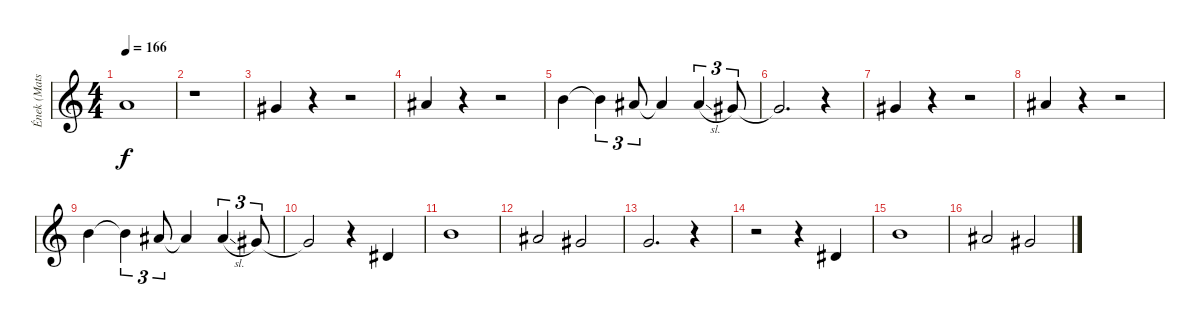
\track ("Ének (Mats Levén)" "Ének (Mats") {instrument tenorsax}
\staff {score}
\tuning (E4 B3 G3 D3 A2 E2) {hide}
\ts (4 4)
\tempo 166
\clef g2
\ks c
5.1.1{dy f} |
r.1 |
4.1.4 r.4 r.2 |
6.1.4 r.4 r.2 |
7.1.4 7.1{t}.4{tu (3 2)} 6.1.8{tu (3 2)} 6.1{t}.4 6.1{sl}.4{tu (3 2)} 4.1.8{tu (3 2)} |
4.1{t}.2{d} r.4 |
4.1.4 r.4 r.2 |
6.1.4 r.4 r.2 |
7.1.4 7.1{t}.4{tu (3 2)} 6.1.8{tu (3 2)} 6.1{t}.4 6.1{sl}.4{tu (3 2)} 4.1.8{tu (3 2)} |
4.1{t}.2 r.4 4.2.4 |
7.1.1 |
6.1.2 4.1.2 |
3.1.2{d} r.4 |
r.2 r.4 4.2.4 |
7.1.1 |
6.1.2 4.1.2
